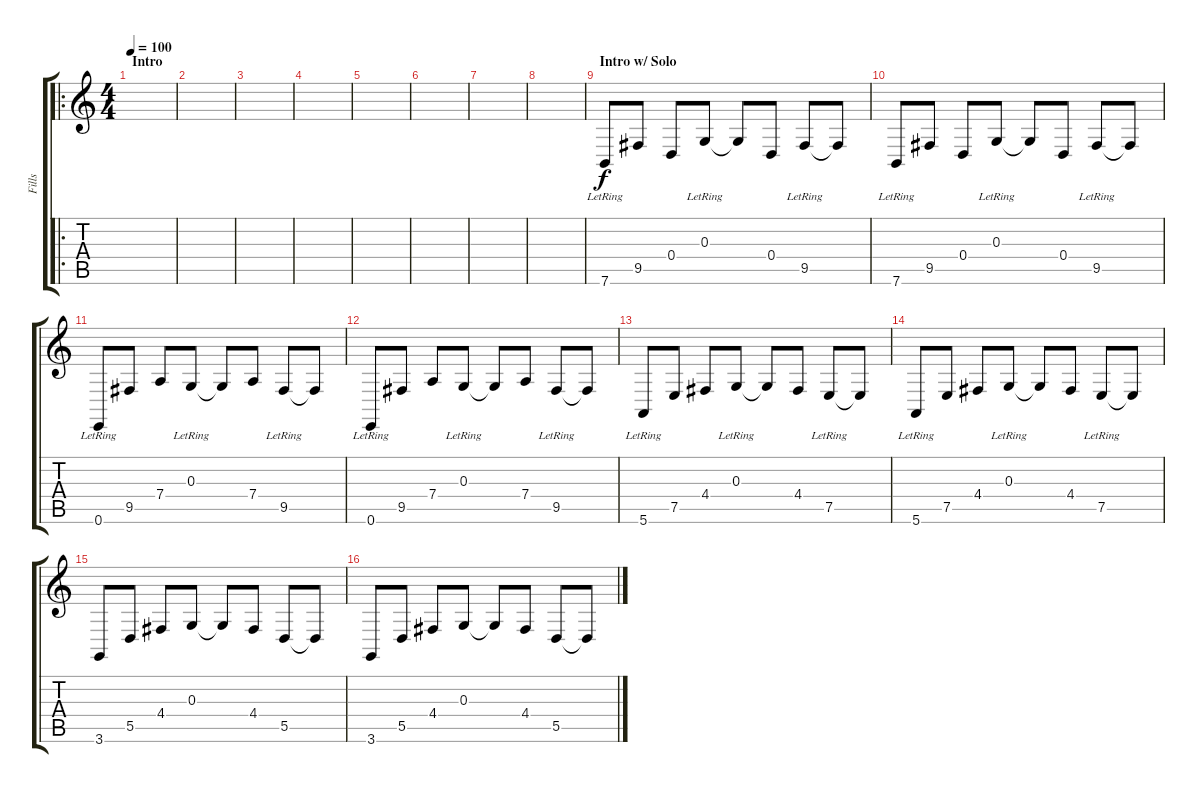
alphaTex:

\track ("Fills" "Fills") {instrument stringensemble1}
\staff {score tabs}
\tuning (E4 B3 G3 D3 A2 E2) {hide}
\ro
\ts (4 4)
\section ("" "Intro")
\tempo 100
\clef g2
\ks c
|
|
|
|
|
|
|
|
\section ("" "Intro w/ Solo")
7.6{lr}.8 9.5.8 0.4.8 0.3{lr}.8 0.3{t}.8 0.4.8 9.5{lr}.8 9.5{t}.8 |
7.6{lr}.8 9.5.8 0.4.8 0.3{lr}.8 0.3{t}.8 0.4.8 9.5{lr}.8 9.5{t}.8 |
0.6{lr}.8 9.5.8 7.4.8 0.3{lr}.8 0.3{t}.8 7.4.8 9.5{lr}.8 9.5{t}.8 |
0.6{lr}.8 9.5.8 7.4.8 0.3{lr}.8 0.3{t}.8 7.4.8 9.5{lr}.8 9.5{t}.8 |
5.6{lr}.8 7.5.8 4.4.8 0.3{lr}.8 0.3{t}.8 4.4.8 7.5{lr}.8 7.5{t}.8 |
5.6{lr}.8 7.5.8 4.4.8 0.3{lr}.8 0.3{t}.8 4.4.8 7.5{lr}.8 7.5{t}.8 |
3.6.8 5.5.8 4.4.8 0.3.8 0.3{t}.8 4.4.8 5.5.8 5.5{t}.8 |
3.6.8 5.5.8 4.4.8 0.3.8 0.3{t}.8 4.4.8 5.5.8 5.5{t}.8
